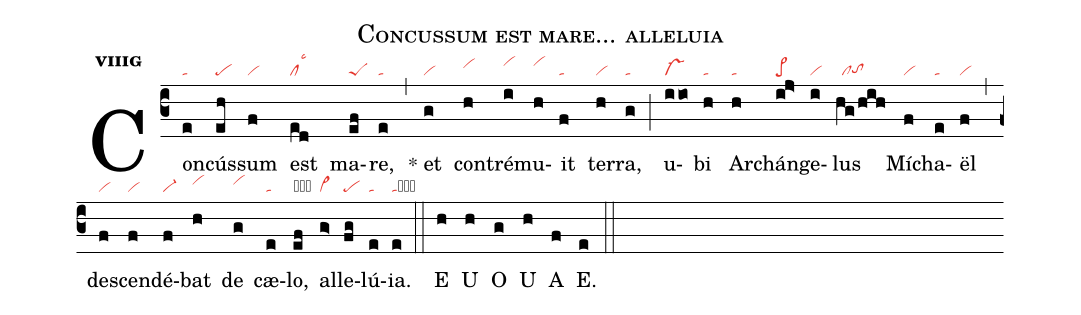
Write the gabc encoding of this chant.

name:Concussum est mare... alleluia;
office-part:an;
mode:8g;
nabc-lines:1;
%%
initial-style: 1;
name: Concussum est mare... alleluia;
mode: 8;
office-part: Antiphona;
annotation: Ant.;
annotation: viii g;
nabc-lines: 1;
%%
(c3) Con(e|ta)cús(eh|pe)sum(f|vi) est(ed|cllsc3) ma(ef|peS)re,(e|ta) (,) <sp>*</sp> et(g|vi) con(h|vihi)tré(i|vihj)mu(h|vihj)it(f|ta) ter(h|vi)ra,(g|ta) (;) u(iio|vs-)bi(h|ta) Ar(h|ta)chán(ij>|pe>)ge(i|vi)lus(hg/hih|//cltohg) Mí(f|vi)cha(e|ta)ël(f|vi) (,) des(f|vi)cen(f|vi)dé(f|vi-)bat(h|vihi) de(g|vihi) cæ(e|ta)lo,(ef|ob`peS) al(g>|vi>)le(fg|pe)lú(e|ta){ia}.(e|tacb) (::)
<eu>E(h) U(h) O(g) U(h) A(f) E.(e) </eu>(::)
